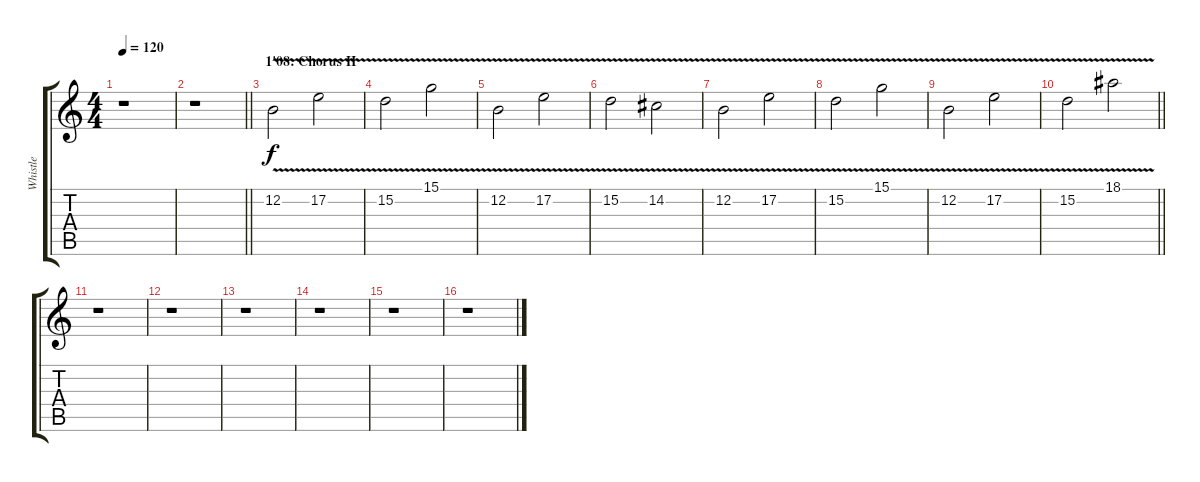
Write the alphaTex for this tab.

\track ("Whistle" "Whistle") {instrument whistle}
\staff {score tabs}
\tuning (E4 B3 G3 D3 A2 E2) {hide}
\ts (4 4)
\tempo 120
\clef g2
\ks c
r.1{dy f} |
\barLineRight lightlight
r.1 |
\section ("" "1'08: Chorus II")
12.2{v}.2 17.2{v}.2 |
15.2{v}.2 15.1{v}.2 |
12.2{v}.2 17.2{v}.2 |
15.2{v}.2 14.2{v}.2 |
12.2{v}.2 17.2{v}.2 |
15.2{v}.2 15.1{v}.2 |
12.2{v}.2 17.2{v}.2 |
\barLineRight lightlight
15.2{v}.2 18.1{v}.2 |
r.1 |
r.1 |
r.1 |
r.1 |
r.1 |
r.1
